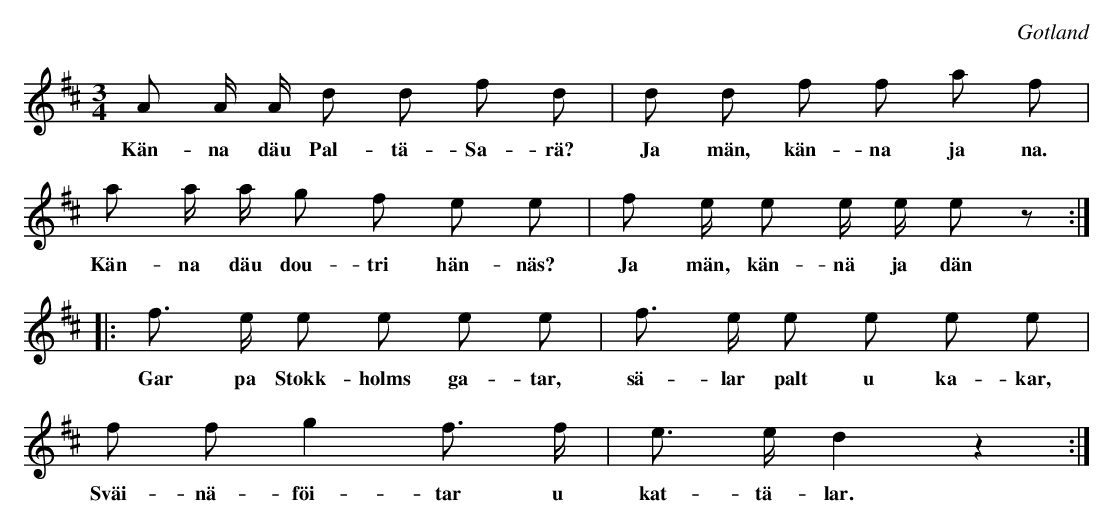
X:1
T:
O:Gotland
M:3/4
L:1/8
K:D
A A/ A/ d d f d|d d f f a f|
w:K\"an-na d\"au Pal-t\"a-Sa-r\"a? Ja m\"an, k\"an-na ja na.
a a/ a/ g f e e|f e/ e e/ e/ e z::
w:K\"an-na d\"au dou-tri h\"an-n\"as? Ja m\"an, k\"an-n\"a ja d\"an
f> e e e e e|f> e e e e e|
w:Gar pa Stokk-holms ga-tar, s\"a-lar palt u ka-kar,
f f g2 f> f|e> e d2 z2:|
w:Sv\"ai-n\"a-f\"oi-tar u kat-t\"a-lar.
